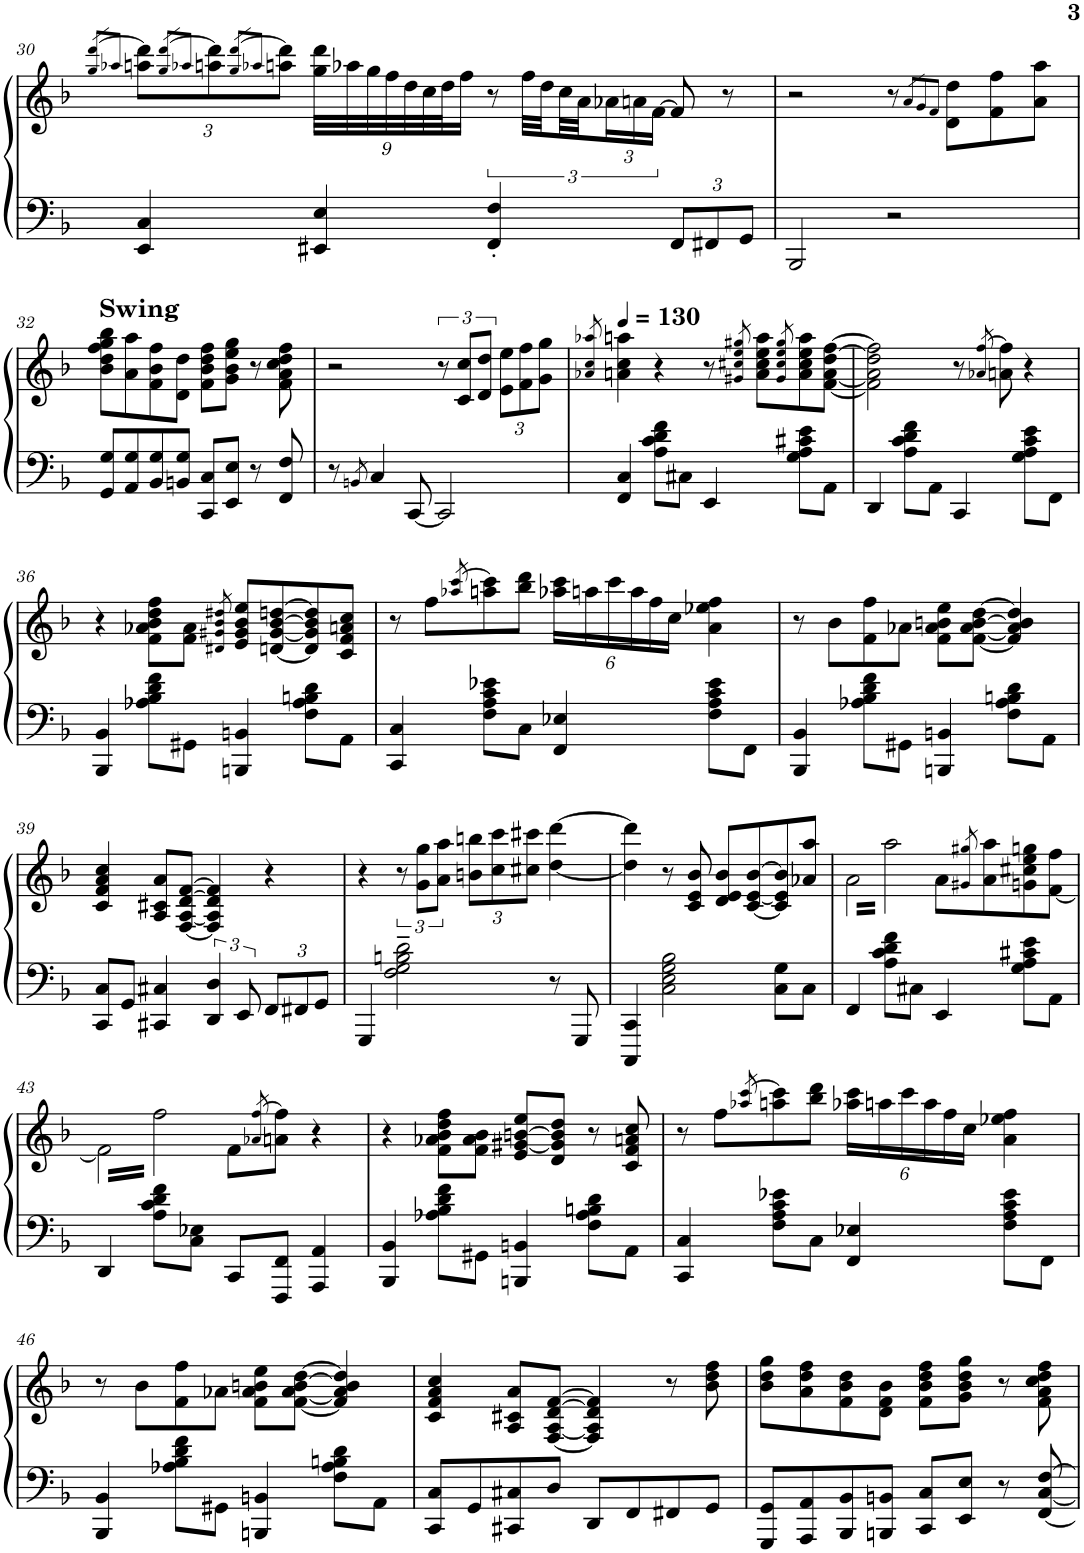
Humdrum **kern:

**kern	**kern
*part1	*part1
*staff2	*staff1
*I"Piano	*
*I'Pno.	*
!!LO:PB:g=z
*clefF4	*clefG2
*k[b-]	*k[b-]
*M4/4	*M4/4
=30	=30
.	8qgg/ [8qddd/L
.	8qaa-X/J
*	*Xbrackettup
4EE/ 4C/	12aan\ 12ddd\]L
.	8qgg/ [8qddd/L
.	8qaa-X/J
.	12aan\ 12ddd\]
.	8qgg/ [8qddd/L
.	8qaa-X/J
.	12aan\ 12ddd\]J
4EE#X/ 4E/	36gg\ 36ddd\LLL
.	36aa-X\
.	36gg\
.	36ff\
.	36dd\
.	36cc\
.	36dd\J
.	18ff\JJ
4FF/' 4F/'	36r
.	18r
.	48ff\LLL
.	48dd\
.	48cc\
.	48a\J
.	36a-X\
.	36an\
.	[36f\JJ
*Xbrackettup	*
12FF/L	8f/]
12FF#X/	.
.	8r
12GG/J	.
=31	=31
2BBB-/	2r
2r	8r
.	8qa/L
.	8qg/
.	8qf/J
.	8d\ 8dd\L
.	8f\ 8ff\
.	8a\ 8aa\J
!!LO:LB:g=z
=32	=32
!	!LO:TX:a:B:t=Swing
8GG/ 8G/L	8b-\ 8dd\ 8ff\ 8gg\ 8bb-\L
8AA/ 8G/	8a\ 8aa\
8BB-/ 8G/	8f\ 8b-\ 8ff\
8BBn/ 8G/J	8d\ 8dd\J
8CC/ 8C/L	8f\ 8b-\ 8dd\ 8ff\L
8EE/ 8E/J	8g\ 8b-\ 8ee\ 8gg\J
8r	8r
8FF/ 8F/	8f\ 8a\ 8cc\ 8dd\ 8ff\
=33	=33
8r	2r
8qBBn/	.
4C/	.
[8CC/	.
*	*brackettup
2CC/]	12r
.	12c/ 12cc/L
.	12d/ 12dd/J
*	*Xbrackettup
.	12e\ 12ee\L
.	12f\ 12ff\
.	12g\ 12gg\J
=34	=34
*	*MM130
.	8qa-X/ 8qcc/ 8qaa-X/
4FF/ 4C/	4an\ 4cc\ 4aan\
8A\ 8c\ 8d\ 8f\L	4r
8C#X\J	.
4EE/	8r
.	8qg#X/ 8qcc#X/ 8qee/ 8qgg#X/
.	8a\ 8cc#\ 8ee\ 8aa\L
.	8qg#/ 8qcc#/ 8qee/ 8qgg#/
8G\ 8A\ 8c#X\ 8e\L	8a\ 8cc#\ 8ee\ 8aa\
8AA\J	[8f\ [8a\ [8dd\ [8ff\J
=35	=35
4DD/	2f\] 2a\] 2dd\] 2ff\]
8A\ 8c\ 8d\ 8f\L	.
8AA\J	.
4CC/	8r
.	8qa-X/ [8qff/
.	8an\ 8ff\]
8G\ 8A\ 8c\ 8e\L	4r
8FF\J	.
!!LO:LB:g=z
=36	=36
4BBB-/ 4BB-/	4r
8A-X\ 8B-\ 8d\ 8f\L	8f\ 8a-X\ 8b-\ 8dd\ 8ff\L
8GG#X\J	8f\ 8a-\J
.	8qd#X/ 8qg#X/ 8qb-/ 8qdd#X/
4BBBn/ 4BBn/	8e/ 8g#/ 8b-/ 8ee/L
.	[8dn/ [8g#/ [8b-/ [8ddn/
8F\ 8A-\ 8Bn\ 8d\L	8d/] 8g#/] 8b-/] 8dd/]
8AA\J	8c/ 8f/ 8an/ 8cc/J
=37	=37
4CC/ 4C/	8r
.	8ff\L
.	8qaa-X/ [8qccc/
8F\ 8A\ 8c\ 8e-X\L	8aan\ 8ccc\]
8C\J	8bb-\ 8ddd\J
4FF/ 4E-X/	24aa-X\ 24ccc\LL
.	24aan\
.	24ccc\
.	24aa\
.	24ff\
.	24cc\JJ
8F\ 8A\ 8c\ 8e-\L	4a\ 4ee-X\ 4ff\
8FF\J	.
=38	=38
4BBB-/ 4BB-/	8r
.	8b-\L
8A-X\ 8B-\ 8d\ 8f\L	8f\ 8ff\
8GG#X\J	8a-X\J
4BBBn/ 4BBn/	8f\ 8a-\ 8bn\ 8ee\L
.	[8f\ [8a-\ [8b\ [8dd\J
8F\ 8A-\ 8Bn\ 8d\L	4f/] 4a-/] 4b/] 4dd/]
8AA\J	.
!!LO:LB:g=z
=39	=39
8CC/ 8C/L	4c/ 4f/ 4a/ 4cc/
8GG/J	.
4CC#X/ 4C#X/	8A/ 8c#X/ 8a/L
.	[8F/ [8A/ [8d/ [8f/J
*brackettup	*
6DD/ 6D/	4F/] 4A/] 4d/] 4f/]
12EE/	.
*Xbrackettup	*
12FF/L	4r
12FF#X/	.
12GG/J	.
=40	=40
4GGG/	4r
*	*brackettup
2F\~ 2G\~ 2Bn\~ 2d\~	12r
.	12g\ 12gg\L
.	12a\ 12aa\J
*	*Xbrackettup
.	12bn\ 12bbn\L
.	12cc\ 12ccc\
.	12cc#X\ 12ccc#X\J
8r	[4dd\ [4ddd\
8GGG/	.
=41	=41
4CCC/ 4CC/	4dd\] 4ddd\]
2C\ 2E\ 2G\ 2B-\	8r
.	8c/ 8e/ 8b-/
.	8d/ 8e/ 8b-/L
.	[8c/ [8e/ [8b-/
8C\ 8G\L	8c/] 8e/] 8b-/]
8C\J	8a-X/ 8aa/J
=42	=42
*	*brackettup
*	*tremolo
4FF/	32a\LLL
.	32aa\
.	32a\
.	32aa\
.	32a\
.	32aa\
.	32a\
.	32aa\
8A\ 8c\ 8d\ 8f\L	32a\
.	32aa\
.	32a\
.	32aa\
8C#X\J	32a\
.	32aa\
.	32a\
.	32aa\JJJ
*	*Xtremolo
4EE/	8a\L
.	.
.	.
.	.
.	8qg#X/ 8qgg#X/
.	8a\ 8aa\
.	.
.	.
.	.
8G\ 8A\ 8c#X\ 8e\L	8gn\ 8cc#X\ 8ee\ 8ggn\
8AA\J	[8f\ 8ff\J
!!LO:LB:g=z
=43	=43
*	*tremolo
4DD/	32f\]LLL
.	32ff\
.	32f\
.	32ff\
.	32f\
.	32ff\
.	32f\
.	32ff\
8A\ 8c\ 8d\ 8f\L	32f\
.	32ff\
.	32f\
.	32ff\
8C\ 8E-X\J	32f\
.	32ff\
.	32f\
.	32ff\JJJ
*	*Xtremolo
8CC/L	8f\L
.	.
.	.
.	.
.	8qa-X/ [8qff/
8FFF/ 8FF/J	8an\ 8ff\]J
.	.
.	.
.	.
4AAA/ 4AA/	4r
=44	=44
4BBB-/ 4BB-/	4r
8A-X\ 8B-\ 8d\ 8f\L	8f\ 8a-X\ 8b-\ 8dd\ 8ff\L
8GG#X\J	8f\ 8a-\ 8b-\J
4BBBn/ 4BBn/	8e/ [8g#X/ [8bn/ 8ee/L
.	8d/ 8g#/] 8b/] 8dd/J
8F\ 8A-\ 8Bn\ 8d\L	8r
8AA\J	8c/ 8f/ 8an/ 8cc/
=45	=45
4CC/ 4C/	8r
.	8ff\L
.	8qaa-X/ [8qccc/
8F\ 8A\ 8c\ 8e-X\L	8aan\ 8ccc\]
8C\J	8bb-\ 8ddd\J
*	*Xbrackettup
4FF/ 4E-X/	24aa-X\ 24ccc\LL
.	24aan\
.	24ccc\
.	24aa\
.	24ff\
.	24cc\JJ
8F\ 8A\ 8c\ 8e-\L	4a\ 4ee-X\ 4ff\
8FF\J	.
!!LO:LB:g=z
=46	=46
4BBB-/ 4BB-/	8r
.	8b-\L
8A-X\ 8B-\ 8d\ 8f\L	8f\ 8ff\
8GG#X\J	8a-X\J
4BBBn/ 4BBn/	8f\ 8a-\ 8bn\ 8ee\L
.	[8f\ [8a-\ [8b\ [8dd\J
8F\ 8A-\ 8Bn\ 8d\L	4f/] 4a-/] 4b/] 4dd/]
8AA\J	.
=47	=47
8CC/ 8C/L	4c/ 4f/ 4a/ 4cc/
8GG/	.
8CC#X/ 8C#X/	8A/ 8c#X/ 8a/L
8D/J	[8F/ [8A/ [8d/ [8f/J
8DD/L	4F/] 4A/] 4d/] 4f/]
8FF/	.
8FF#X/	8r
8GG/J	8b-\ 8dd\ 8ff\
=48	=48
8GGG/ 8GG/L	8b-\ 8dd\ 8gg\L
8AAA/ 8AA/	8a\ 8dd\ 8ff\
8BBB-/ 8BB-/	8f\ 8b-\ 8dd\
8BBBn/ 8BBn/J	8d\ 8f\ 8b-\J
8CC/ 8C/L	8f\ 8b-\ 8dd\ 8ff\L
8EE/ 8E/J	8g\ 8b-\ 8dd\ 8gg\J
8r	8r
[8FF/ [8C/ [8F/	8f\ 8a\ 8cc\ 8dd\ 8ff\
=	=
*-	*-
